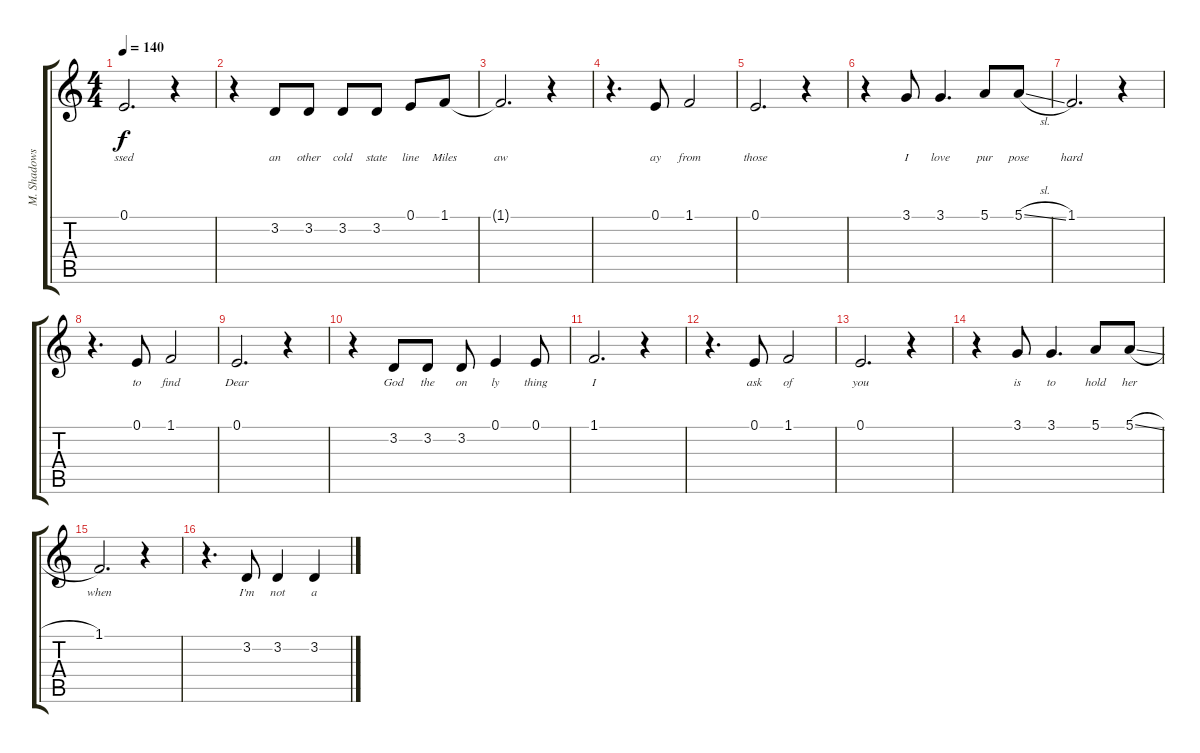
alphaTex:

\track ("M. Shadows" "M. Shadows") {instrument sopranosax}
\staff {score tabs}
\tuning (E4 B3 G3 D3 A2 E2) {hide}
\ts (4 4)
\tempo 140
\clef g2
\ks c
0.1.2{d lyrics (0 "ssed") lyrics (1 "") lyrics (2 "") lyrics (3 "") lyrics (4 "") dy f} r.4 |
r.4 3.2.8{lyrics (0 "an") lyrics (1 "") lyrics (2 "") lyrics (3 "") lyrics (4 "")} 3.2.8{lyrics (0 "other") lyrics (1 "") lyrics (2 "") lyrics (3 "") lyrics (4 "")} 3.2.8{lyrics (0 "cold") lyrics (1 "") lyrics (2 "") lyrics (3 "") lyrics (4 "")} 3.2.8{lyrics (0 "state") lyrics (1 "") lyrics (2 "") lyrics (3 "") lyrics (4 "")} 0.1.8{lyrics (0 "line") lyrics (1 "") lyrics (2 "") lyrics (3 "") lyrics (4 "")} 1.1.8{lyrics (0 "Miles") lyrics (1 "") lyrics (2 "") lyrics (3 "") lyrics (4 "")} |
1.1{t}.2{d lyrics (0 "aw") lyrics (1 "") lyrics (2 "") lyrics (3 "") lyrics (4 "")} r.4 |
r.4{d} 0.1.8{lyrics (0 "ay") lyrics (1 "") lyrics (2 "") lyrics (3 "") lyrics (4 "")} 1.1.2{lyrics (0 "from") lyrics (1 "") lyrics (2 "") lyrics (3 "") lyrics (4 "")} |
0.1.2{d lyrics (0 "those") lyrics (1 "") lyrics (2 "") lyrics (3 "") lyrics (4 "")} r.4 |
r.4 3.1.8{lyrics (0 "I") lyrics (1 "") lyrics (2 "") lyrics (3 "") lyrics (4 "")} 3.1.4{d lyrics (0 "love") lyrics (1 "") lyrics (2 "") lyrics (3 "") lyrics (4 "")} 5.1.8{lyrics (0 "pur") lyrics (1 "") lyrics (2 "") lyrics (3 "") lyrics (4 "")} 5.1{sl}.8{lyrics (0 "pose") lyrics (1 "") lyrics (2 "") lyrics (3 "") lyrics (4 "")} |
1.1.2{d lyrics (0 "hard") lyrics (1 "") lyrics (2 "") lyrics (3 "") lyrics (4 "")} r.4 |
r.4{d} 0.1.8{lyrics (0 "to") lyrics (1 "") lyrics (2 "") lyrics (3 "") lyrics (4 "")} 1.1.2{lyrics (0 "find") lyrics (1 "") lyrics (2 "") lyrics (3 "") lyrics (4 "")} |
0.1.2{d lyrics (0 "Dear") lyrics (1 "") lyrics (2 "") lyrics (3 "") lyrics (4 "")} r.4 |
r.4 3.2.8{lyrics (0 "God") lyrics (1 "") lyrics (2 "") lyrics (3 "") lyrics (4 "")} 3.2.8{lyrics (0 "the") lyrics (1 "") lyrics (2 "") lyrics (3 "") lyrics (4 "")} 3.2.8{lyrics (0 "on") lyrics (1 "") lyrics (2 "") lyrics (3 "") lyrics (4 "")} 0.1.4{lyrics (0 "ly") lyrics (1 "") lyrics (2 "") lyrics (3 "") lyrics (4 "")} 0.1.8{lyrics (0 "thing") lyrics (1 "") lyrics (2 "") lyrics (3 "") lyrics (4 "")} |
1.1.2{d lyrics (0 "I") lyrics (1 "") lyrics (2 "") lyrics (3 "") lyrics (4 "")} r.4 |
r.4{d} 0.1.8{lyrics (0 "ask") lyrics (1 "") lyrics (2 "") lyrics (3 "") lyrics (4 "")} 1.1.2{lyrics (0 "of") lyrics (1 "") lyrics (2 "") lyrics (3 "") lyrics (4 "")} |
0.1.2{d lyrics (0 "you") lyrics (1 "") lyrics (2 "") lyrics (3 "") lyrics (4 "")} r.4 |
r.4 3.1.8{lyrics (0 "is") lyrics (1 "") lyrics (2 "") lyrics (3 "") lyrics (4 "")} 3.1.4{d lyrics (0 "to") lyrics (1 "") lyrics (2 "") lyrics (3 "") lyrics (4 "")} 5.1.8{lyrics (0 "hold") lyrics (1 "") lyrics (2 "") lyrics (3 "") lyrics (4 "")} 5.1{sl}.8{lyrics (0 "her") lyrics (1 "") lyrics (2 "") lyrics (3 "") lyrics (4 "")} |
1.1.2{d lyrics (0 "when") lyrics (1 "") lyrics (2 "") lyrics (3 "") lyrics (4 "")} r.4 |
r.4{d} 3.2.8{lyrics (0 "I'm") lyrics (1 "") lyrics (2 "") lyrics (3 "") lyrics (4 "")} 3.2.4{lyrics (0 "not") lyrics (1 "") lyrics (2 "") lyrics (3 "") lyrics (4 "")} 3.2.4{lyrics (0 "a") lyrics (1 "") lyrics (2 "") lyrics (3 "") lyrics (4 "")}
